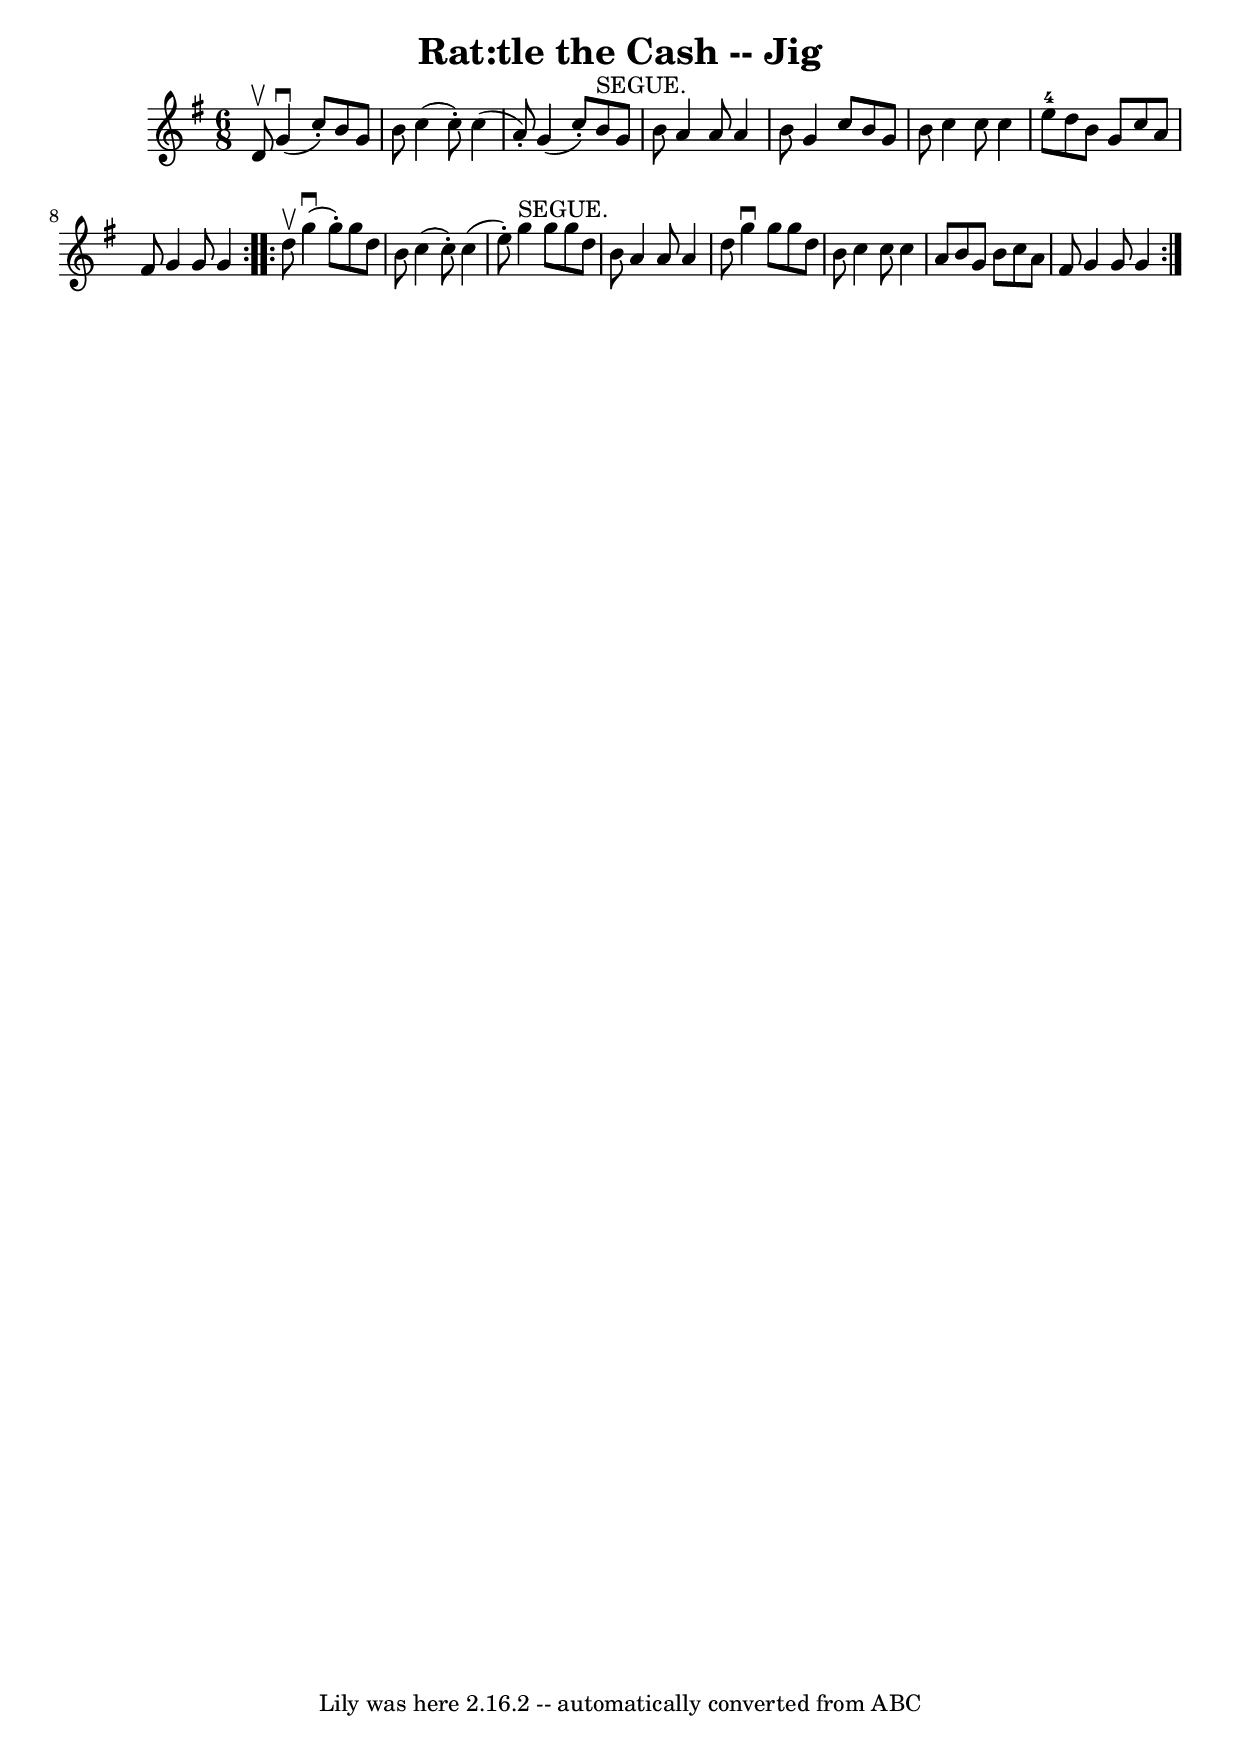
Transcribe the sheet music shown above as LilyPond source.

\version "2.16.2"
\include "Mammoth.ily"
\header {
  %% book = "Ryan's Mammoth Collection"
  crossRefNumber = "1"
  footnotes = ""
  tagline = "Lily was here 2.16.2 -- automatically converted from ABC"
  title = "Rat:tle the Cash -- Jig"

}
voicedefault =  {



  \repeat volta 2 {

    \time 6/8 
    \key g \major
 d'8^\upbow |
    g'4^\downbow(c''8 -.)   
    b'8 g'8 b'8  |
    c''4 (c''8 -.) c''4 (a'8 -.) |
    
    g'4 (c''8 -.) b'8^"SEGUE." g'8 b'8  |
    a'4 a'8    
    a'4 b'8  |
    g'4 c''8 b'8 g'8 b'8  |
    c''4    
    c''8 c''4 e''8-4 |
    d''8 b'8 g'8 c''8 a'8 fis'8 
    |
    g'4 g'8 g'4  
  } 
  \repeat volta 2 {
    d''8^\upbow |
    
    g''4^\downbow(g''8 -.) g''8 d''8 b'8  |
    c''4 (c''8 -. 
    -) c''4 (e''8 -.) |
    g''4^"SEGUE." g''8 g''8 d''8    
    b'8  |
    a'4 a'8 a'4 d''8  |
    g''4^\downbow g''8   
    g''8 d''8 b'8  |
    c''4 c''8 c''4 a'8  |
    b'8    
    g'8 b'8 c''8 a'8 fis'8  |
    g'4 g'8 g'4  
  }   

}

\score{
  <<

    \context Staff="default"
    {
      \voicedefault 
      
    }

  >>
  \layout {
    
  }
  \midi {
  }

}
